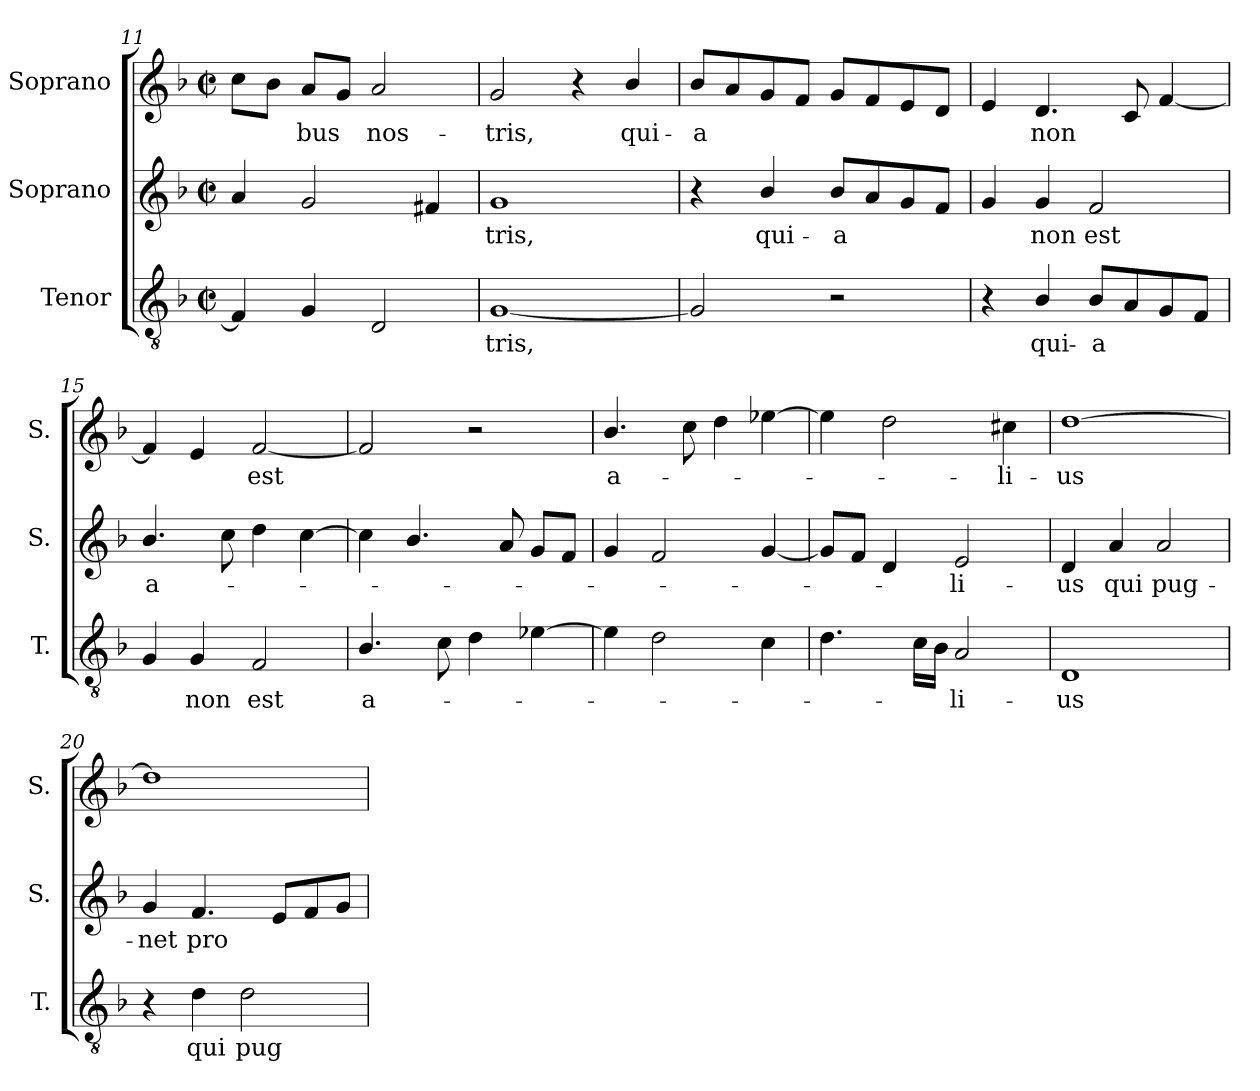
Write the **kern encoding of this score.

**kern	**text	**kern	**text	**kern	**text
*part3	*part3	*part2	*part2	*part1	*part1
*staff3	*staff3	*staff2	*staff2	*staff1	*staff1
*I"Tenor	*	*I"Soprano	*	*I"Soprano	*
*I'T.	*	*I'S.	*	*I'S.	*
*clefGv2	*	*clefG2	*	*clefG2	*
*ITrd7c12	*	*	*	*	*
*k[b-]	*	*k[b-]	*	*k[b-]	*
*F:	*	*F:	*	*F:	*
*M2/2	*	*M2/2	*	*M2/2	*
*met(c|)	*	*met(c|)	*	*met(c|)	*
=11	=11	=11	=11	=11	=11
4FFi/]	.	4ai/	.	8cci\L	.
.	.	.	.	8b-i\J	.
!	!	!	!	!	!LO:LY:b:color=#000000
4GGi/	.	2gi/	.	8ai/L	-bus
.	.	.	.	8gi/J	.
!	!	!	!	!	!LO:LY:b:color=#000000
2DDi/	.	.	.	2ai/	nos-
.	.	4f#i/	.	.	.
=12	=12	=12	=12	=12	=12
!	!LO:LY:b:color=#000000	!	!	!	!
!	!	!	!LO:LY:b:color=#000000	!	!
!	!	!	!	!	!LO:LY:b:color=#000000
[1GGi	-tris,	1gi	-tris,	2gi/	-tris,
.	.	.	.	4r	.
!	!	!	!	!	!LO:LY:b:color=#000000
.	.	.	.	4b-i/	qui-
=13	=13	=13	=13	=13	=13
!	!	!	!	!	!LO:LY:b:color=#000000
2GGi/]	.	4r	.	8b-i/L	-a
.	.	.	.	8ai/	.
!	!	!	!LO:LY:b:color=#000000	!	!
.	.	4b-i/	qui-	8gi/	.
.	.	.	.	8fi/J	.
!	!	!	!LO:LY:b:color=#000000	!	!
2r	.	8b-i/L	-a	8gi/L	.
.	.	8ai/	.	8fi/	.
.	.	8gi/	.	8ei/	.
.	.	8fi/J	.	8di/J	.
!!LO:LB:g=z
=14	=14	=14	=14	=14	=14
4r	.	4gi/	.	4ei/	.
!	!LO:LY:b:color=#000000	!	!	!	!
!	!	!	!LO:LY:b:color=#000000	!	!
!	!	!	!	!	!LO:LY:b:color=#000000
4BB-i/	qui-	4gi/	non	4.di/	non
!	!LO:LY:b:color=#000000	!	!	!	!
!	!	!	!LO:LY:b:color=#000000	!	!
8BB-i/L	-a	2fi/	est	.	.
8AAi/	.	.	.	8ci/	.
8GGi/	.	.	.	[4fi/	.
8FFi/J	.	.	.	.	.
=15	=15	=15	=15	=15	=15
!	!	!	!LO:LY:b:color=#000000	!	!
4GGi/	.	4.b-i/	a-	4fi/]	.
!	!LO:LY:b:color=#000000	!	!	!	!
4GGi/	non	.	.	4ei/	.
.	.	8cci\	.	.	.
!	!LO:LY:b:color=#000000	!	!	!	!
!	!	!	!	!	!LO:LY:b:color=#000000
2FFi/	est	4ddi\	.	[2fi/	est
.	.	[4cci\	.	.	.
=16	=16	=16	=16	=16	=16
!	!LO:LY:b:color=#000000	!	!	!	!
4.BB-i/	a-	4cci\]	.	2fi/]	.
.	.	4.b-i/	.	.	.
8Ci\	.	.	.	.	.
4Di\	.	.	.	2r	.
.	.	8ai/	.	.	.
[4E-i\	.	8gi/L	.	.	.
.	.	8fi/J	.	.	.
=17	=17	=17	=17	=17	=17
!	!	!	!	!	!LO:LY:b:color=#000000
4E-i\]	.	4gi/	.	4.b-i/	a-
2Di\	.	2fi/	.	.	.
.	.	.	.	8cci\	.
.	.	.	.	4ddi\	.
4Ci\	.	[4gi/	.	[4ee-i\	.
=18	=18	=18	=18	=18	=18
4.Di\	.	8gi/L]	.	4ee-i\]	.
.	.	8fi/J	.	.	.
.	.	4di/	.	2ddi\	.
16Ci\LL	.	.	.	.	.
16BB-i\JJ	.	.	.	.	.
!	!LO:LY:b:color=#000000	!	!	!	!
!	!	!	!LO:LY:b:color=#000000	!	!
2AAi/	-li-	2ei/	-li-	.	.
!	!	!	!	!	!LO:LY:b:color=#000000
.	.	.	.	4cc#i\	-li-
!!LO:PB:g=z
=19	=19	=19	=19	=19	=19
!	!LO:LY:b:color=#000000	!	!	!	!
!	!	!	!LO:LY:b:color=#000000	!	!
!	!	!	!	!	!LO:LY:b:color=#000000
1DDi	-us	4di/	-us	[1ddi	-us
!	!	!	!LO:LY:b:color=#000000	!	!
.	.	4ai/	qui	.	.
!	!	!	!LO:LY:b:color=#000000	!	!
.	.	2ai/	pug-	.	.
=20	=20	=20	=20	=20	=20
!	!	!	!LO:LY:b:color=#000000	!	!
4r	.	4gi/	-net	1ddi]	.
!	!LO:LY:b:color=#000000	!	!	!	!
!	!	!	!LO:LY:b:color=#000000	!	!
4Di\	qui	4.fi/	pro	.	.
!	!LO:LY:b:color=#000000	!	!	!	!
2Di\	pug-	.	.	.	.
.	.	8ei/L	.	.	.
.	.	8fi/	.	.	.
.	.	8gi/J	.	.	.
=	=	=	=	=	=
*-	*-	*-	*-	*-	*-
